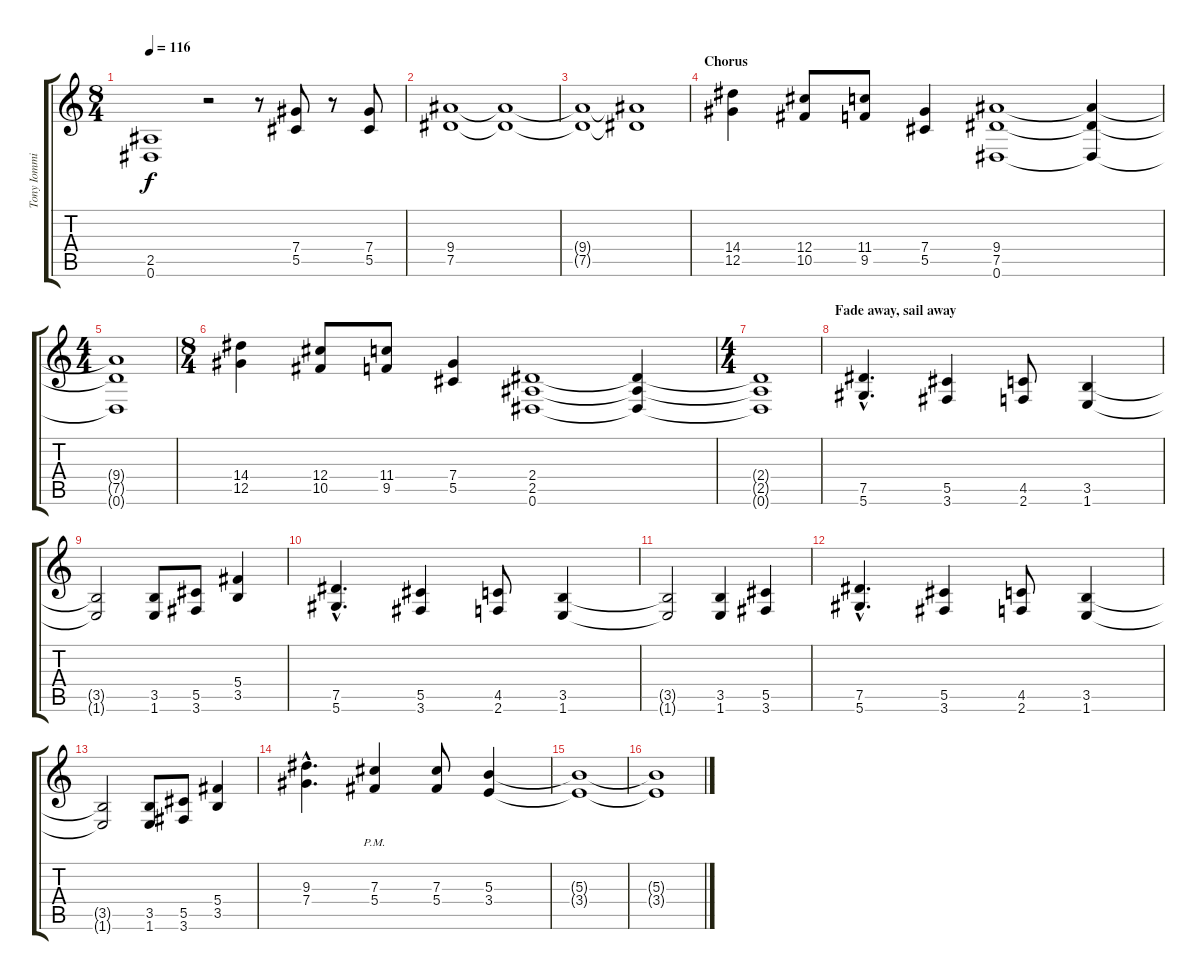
\track ("Tony Iommi - Rhytm" "Tony Iommi") {instrument distortionguitar}
\staff {score tabs}
\tuning (Eb4 Bb3 Gb3 Db3 Ab2 Eb2) {hide}
\ts (8 4)
\tempo 116
\clef g2
\ks c
(2.5{t} 0.6{t}).1{dy f} r.2 r.8 (7.4 5.5).8 r.8 (7.4 5.5).8 |
(9.4 7.5).1 (9.4{t} 7.5{t}).1 |
(9.4{t} 7.5{t}).1 (9.4{t} 7.5{t}).1 |
\section ("" "Chorus")
(14.4 12.5).4 (12.4 10.5).8 (11.4 9.5).8 (7.4 5.5).4 (9.4 7.5 0.6).1 (9.4{t} 7.5{t} 0.6{t}).4 |
\ts (4 4)
(9.4{t} 7.5{t} 0.6{t}).1 |
\ts (8 4)
(14.4 12.5).4 (12.4 10.5).8 (11.4 9.5).8 (7.4 5.5).4 (2.4 2.5 0.6).1 (2.4{t} 2.5{t} 0.6{t}).4 |
\ts (4 4)
(2.4{t} 2.5{t} 0.6{t}).1 |
\section ("" "Fade away, sail away")
(7.5{hac} 5.6{hac}).4{d} (5.5 3.6).4 (4.5 2.6).8 (3.5 1.6).4 |
(3.5{t} 1.6{t}).2 (3.5 1.6).8 (5.5 3.6).8 (5.4 3.5).4 |
(7.5{hac} 5.6{hac}).4{d} (5.5 3.6).4 (4.5 2.6).8 (3.5 1.6).4 |
(3.5{t} 1.6{t}).2 (3.5 1.6).4 (5.5 3.6).4 |
(7.5{hac} 5.6{hac}).4{d} (5.5 3.6).4 (4.5 2.6).8 (3.5 1.6).4 |
(3.5{t} 1.6{t}).2 (3.5 1.6).8 (5.5 3.6).8 (5.4 3.5).4 |
(9.3{hac} 7.4{hac}).4{d} (7.3{pm} 5.4{pm}).4 (7.3 5.4).8 (5.3 3.4).4 |
(5.3{t} 3.4{t}).1 |
(5.3{t} 3.4{t}).1
